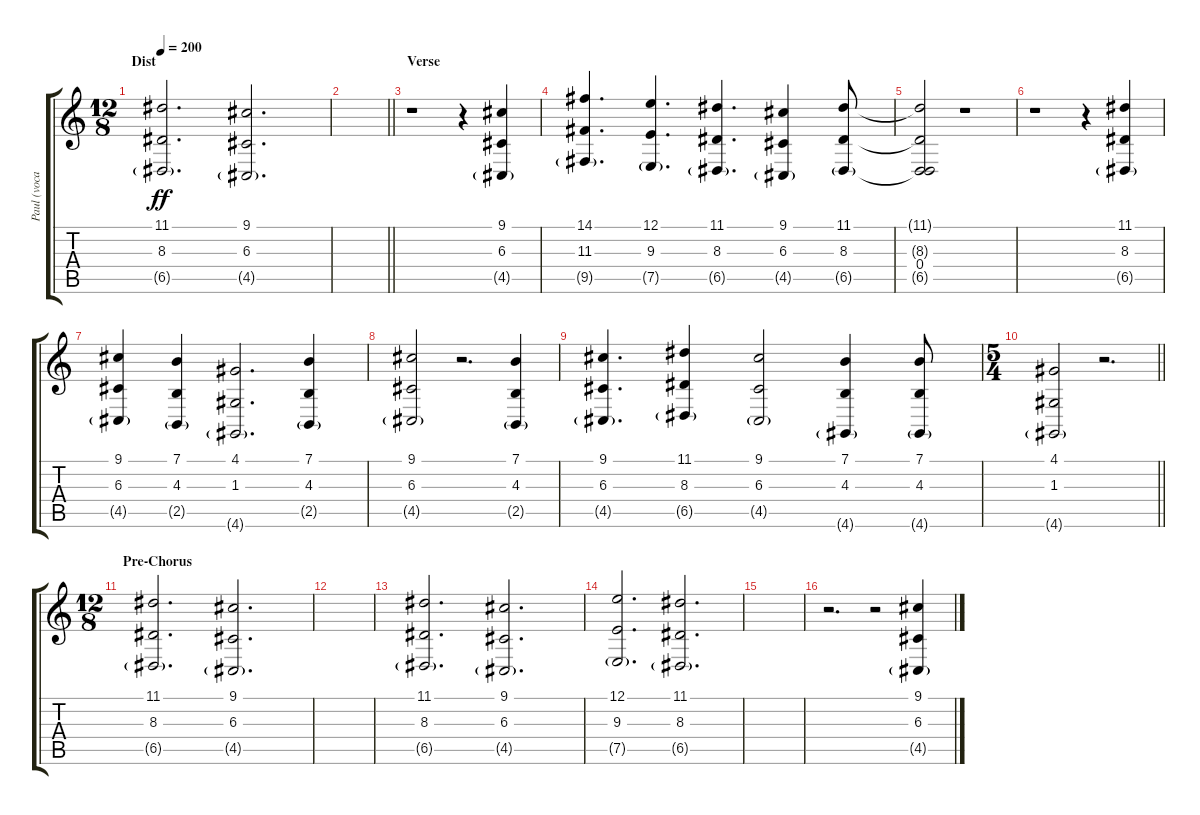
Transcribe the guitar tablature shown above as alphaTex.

\track ("Paul (vocals)" "Paul (voca") {instrument lead2sawtooth}
\staff {score tabs}
\tuning (E4 B3 G3 D3 A2 E2) {hide}
\ts (12 8)
\section ("" "Dist")
\tempo 200
\clef g2
\ks c
(11.1 8.3 6.5{g}).2{d dy ff} (9.1 6.3 4.5{g}).2{d} |
\barLineRight lightlight
|
\section ("" "Verse")
r.1 r.4 (9.1 6.3 4.5{g}).4 |
(14.1 11.3 9.5{g}).4{d} (12.1 9.3 7.5{g}).4{d} (11.1 8.3 6.5{g}).4{d} (9.1 6.3 4.5{g}).4 (11.1 8.3 6.5{g}).8 |
(11.1{t} 8.3{t} 0.4 6.5{t}).2 r.1 |
r.1 r.4 (11.1 8.3 6.5{g}).4 |
(9.1 6.3 4.5{g}).4 (7.1 4.3 2.5{g}).4 (4.1 1.3 4.6{g}).2{d} (7.1 4.3 2.5{g}).4 |
(9.1 6.3 4.5{g}).2 r.2{d} (7.1 4.3 2.5{g}).4 |
(9.1 6.3 4.5{g}).4{d} (11.1 8.3 6.5{g}).4 (9.1 6.3 4.5{g}).2 (7.1 4.3 4.6{g}).4 (7.1 4.3 4.6{g}).8 |
\ts (5 4)
\barLineRight lightlight
(4.1 1.3 4.6{g}).2 r.2{d} |
\ts (12 8)
\section ("" "Pre-Chorus")
(11.1 8.3 6.5{g}).2{d} (9.1 6.3 4.5{g}).2{d} |
|
(11.1 8.3 6.5{g}).2{d} (9.1 6.3 4.5{g}).2{d} |
(12.1 9.3 7.5{g}).2{d} (11.1 8.3 6.5{g}).2{d} |
|
r.2{d} r.2 (9.1 6.3 4.5{g}).4
